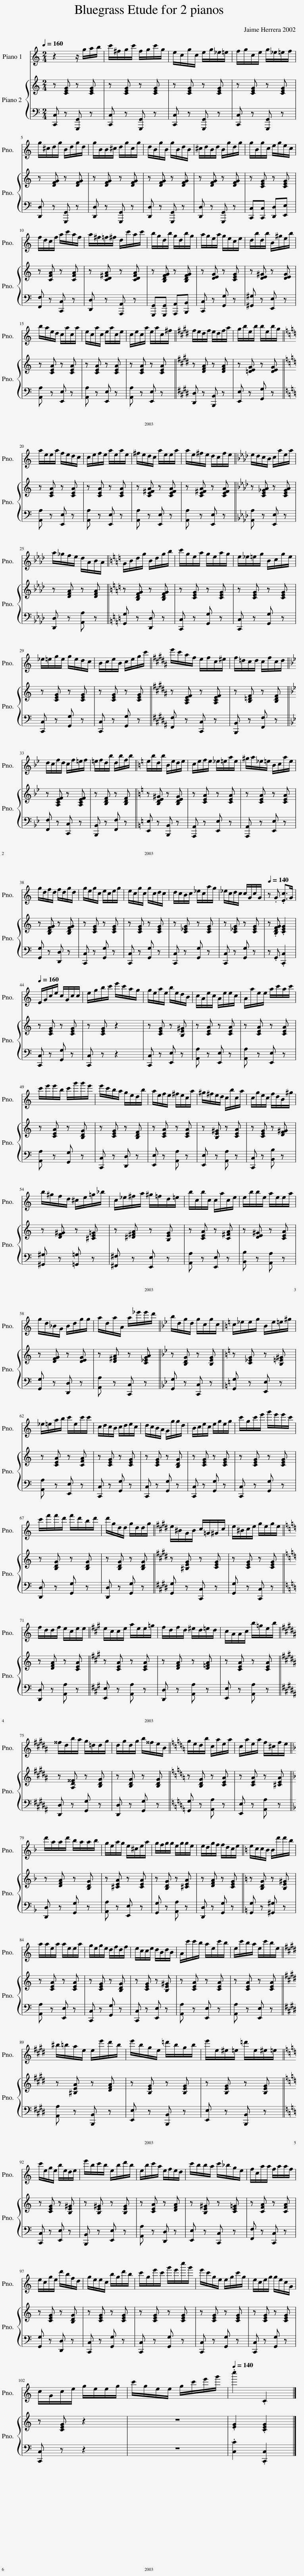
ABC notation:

X:1
%%score 1 { 2 | 3 }
L:1/8
Q:1/4=160
M:2/4
I:linebreak $
K:C
V:1 treble
V:2 treble
V:3 bass
V:1
 z2 z/ g/a/b/ | c'/^f/g/c'/ f/g/c'/g/ | e/c/g/c/ e/g/_e/=e/ | f/g/c/e/ g/_e/=e/f/ |$ g/^c/d/g/ B/d/g/d/ | %5
 g/B/B/^c/ d/g/c/g/ | d/B/g/B/ g/B/d/B/ | ^c/d/B/d/ B/g/d/g/ | g/B/g/c/ e/g/e/c/ |$ f/d/c/f/ a/c'/a/f/ | %10
 a/^f/=f/^f/ d/c'/a/c'/ | b/g/d/b/ g/d/b/g/ | a/g/e/a/ g/e/c/e/ | d/b/d/b/ B/^g/e/b/ |$ b/a/e/d/ c/a/c/a/ | %15
 e/c/a/c/ e/a/c/e/ | c/e/c/a/ e/a/c/^f/ ||[K:E] f/e/d/f/ e/d/f/a/ | g/b/e/b/ b/e/b/g/ ||$[K:C] a/e/e/a/ f/e/d/c/ | %20
 c/e/f/e/ a/e/a/e/ | ^f/e/d/c/ a/e/e/a/ | a/e/^f/e/ d/c/f/e/ ||[K:Ab] e/d/c/B/ c/a/e/a/ |$ a/_g/f/e/ d/A/B/A/ || %25
[K:C] G/B/d/g/ B/d/g/b/ | c'/g/e/a/ g/e/a/g/ | e/_e/=e/g/ B/c/g/e/ |$ _e/=e/g/e/ g/e/d/c/ | B/c/e/B/ c/e/g/c'/ || %30
[K:B] e'/c'/a/f/ e/f/c/^e/ | f/=d/c/d/ c/f/c/d/ ||$[K:Bb] d/c/f/d/ c/f/=e/f/ | =e/f/d/b/ d/b/f/b/ ||[K:C] e/b/d/b/ B/e/d/e/ | %35
 c/e/f/e/ _e/=e/a/e/ | ^g/a/_e/=e/ B/c/a/e/ |$ g/d/f/d/ f/d/g/d/ | g/e/g/c/ e/c/e/g/ | e/c/g/c/ g/c/d/c/ | %40
 d/c/B/c/ _e/c/a/g/ | _e/c/d/c/ c/G/c/G/ |[Q:1/4=140] z .G .[Ec]>G |$[Q:1/4=160] E/G/c/e/ c/G/c/c/ | e/g/b/c'/ e'/c'/a/g/ | %45
 g/e/a/e/ b/e/d/B/ | c/A/e/c/ A/e/e/c/ | A/a/e/e/ a/c'/a/c'/ |$ c'/e'/e'/b/ c'/g'/g'/e'/ | e'/c'/b/a/ g/e/d/b/ | %50
 a/e/f/e/ ^f/e/c/a/ | ^g/^f/e/d/ c/b/c/a/ | c/g/e/c/ f/d/B/^g/ |$ b/^g/f/d/ ^c/e/=g/_b/ | c/_e/^f/a/ ^g/=f/d/=e/ | %55
 b/c/b/c/ c/a/c/e/ | e/b/b/e/ a/e/e/a/ |$ g/d/_B/G/ B/d/g/g/ | a/d/a/A/ a/_e'/e'/d'/ ||[K:Bb] b/d/g/d/ g/c/g/c/ || %60
[K:C] c/_e/e/g/ B/e/=e/^g/ |$ _e/=e/a/b/ c'/e/c'/c'/ | c/d/c/B/ c/d/e/c/ | d/c/B/A/ G/g/g/d/ | B/c/e/c/ e/g/e/g/ | %65
 c'/g/c'/e'/ g'/e'/e'/c'/ |$ c'/f'/f'/d'/ f'/d'/b/d'/ | d'/g/d/d/ g/d/d/g/ ||[K:E] e/^B/G/B/ c/=G/^G/c/ | e/^B/c/e/ g/e/g/e/ ||$ %70
[K:C] f/d/d/f/ e/c/e/e/ ||[K:A] e/c/c/e/ a/e/e/=g/ | f/d/f/d/ ^e/d/=e/d/ | c/A/A/c/ b/=g/e/b/ ||$[K:B] ^^f/d/b/a/ g/=d/d/g/ | %75
 d/g/d/g/ b/^^f/e/B/ ||[K:C] g/e/d/b/ c/a/e/a/ | c/a/e/a/ f/^c/f/e/ ||$[K:F] d'/a/a/d'/ b/a/a/b/ | g/e/a/g/ e/^c/e/a/ | %80
 g/f/g/g/ e/g/g/e/ | e/d/g/f/ f/d/c/e/ ||[K:C] e/c/c/B/ B/d'/d'/b/ |$ a/a/e/a/ a/e/e/a/ | g/e/g/e/ d/f/d/f/ | %85
 e/c/c/e/ d/B/d/B/ | A/c'/c'/b/ a/e/c'/b/ | e/c'/b/a/ e/c'/b/e/ ||$[K:E] ^b/=b/a/e/ e/e'/d'/b/ | e'/b/g/e/ =d'/b/g/b/ | %90
 e'/e/^e/=e/ =d'/e/^e/=e/ ||$[K:C] c'/e/g/e/ b/e/d/e/ | e'/b/c'/b/ e/b/d'/b/ | e/b/c'/a/ e/f/e/d/ | c'/b/b/a/ c'/_b/g/e/ | %95
 f/c/a/a/ f/a/a/f/ |$ e/c/g/e/ d'/b/f/d/ | g/e/e/c/ b/g/d'/b/ | c'/g/e'/c'/ g'/e'/c''/g'/ | e'/c'/g/e/ e/g/c'/g/ | %100
 e/c/e/g/ g/e/c/G/ |$ c/G/c/e/ g/e/e/g/ | c'/g/e/e/ g/c'/e'/g'/ |[Q:1/4=140] .c''2 .C2 |] %104
V:2
 z [CEG] z [CEG] | z [CEG] z [CEG] | z [CEG] z [CEG] | z [CEG] z [CEG] |$ z [DFG] z [DFG] | %5
 z [DFG] z [DFG] | z [DFG] z [DFG] | z [DFG] z [DFG] | z [CEG] z [CEG] |$ z [CFA] z [CFA] | %10
 z [CD^FA] z [CDFA] | z [B,DFG] z [B,DFG] | z [DEG] z [CEG] | z [DE^G] z [DEG] |$ z [CEA] z [CEA] | %15
 z [CEA] z [CEA] | z [CEA] z [CEA] ||[K:E] z [DFA] z [DFA] | z [=DEG] z [DEG] ||$[K:C] z [CEA] z [CEA] | %20
 z [CEA] z [CEA] | z [CE^FA] z [CEFA] | z [CE^FA] z [CEFA] ||[K:Ab] z [CE_GA] z [CEGA] |$ z [DFA] z [DFA] || %25
[K:C] z [B,DFG] z [B,DFG] | z [CEG] z [CEG] | z [CEG] z [CEG] |$ z [CEG] z [CEG] | z [CEG] z [CEG] || %30
[K:B] z [A,CEF] z [A,CEF] | z [B,=DF] z [B,DF] ||$[K:Bb] z [A,CEF] z [A,CEF] | z [B,DF] z [B,DF] ||[K:C] z [B,DE^G] z [B,DEG] | %35
 z [CEA] z [CEA] | z [CEA] z [CEA] |$ z [B,DFG] z [B,DFG] | z [CEG] z [CEG] | z [CEG] z [CEG] | %40
 z [C_EG] z [CEG] | z [C_EG] z [CEG] | z .[B,DFG] .[CEG]2 |$ z [CEG] z [CEG] | z [CEG] z2 | %45
 z [CEG] z [B,E^G] | z [CEA] z [CEA] | z [CEA] z [CEA] |$ z [CEA] z [B,DG] | z [CEG] z [B,DF] | %50
 z [CEA] z [CEA] | z [B,E^G] z [CEA] | z [CEG] z [DF^G] |$ z [DF^G] z [^CE=G] | z [^D^FA] z [B,EG] | %55
 z [CEA] z [C^FA] | z [DE^G] z [CEA] |$ z [DFG] z [DEG] | z [D^FA] z [C_EGA] ||[K:Bb] z [B,DG] z [B,EG] || %60
[K:C] z [C_EG] z [B,=E^G] |$ z [CEA] z [CFA] | z [CEG] z [CEG] | z [CEG] z [B,DG] | z [CEG] z [CEG] | %65
 z [CEG] z [CEG] |$ z [B,DG] z [B,DG] | z [B,DG] z [B,DG] ||[K:E] z [^B,EG] z [CEG] | z [CEG] z [CEG] ||$ %70
[K:C] z [DFA] z [CEA] ||[K:A] z [CEA] z [CEA] | z [DFA] z [D=FA] | z [CEA] z [CEA] ||$[K:B] z [A,D^^F] z [B,DG] | %75
 z [B,DG] z [B,DG] ||[K:C] z [B,DG] z [CEA] | z [CEA] z [^CEA] ||$[K:F] z [DFA] z [B,DG] | z [^CEA] z [CEA] | %80
 z [B,DG] z [^CEA] | z [DFA] z [CEG] ||[K:C] z [B,DG] z [B,E^G] |$ z [CEA] z [CEA] | z [CEG] z [B,DG] | %85
 z [CEG] z [B,E^G] | z [CEA] z [CEA] | z [CEA] z [CEA] ||$[K:E] z [^B,EA] z [DFA] | z [B,EG] z [B,EG] | %90
 z [B,EG] z [B,EG] ||$[K:C] z [CEG] z [B,E^G] | z [B,E^G] z [B,EG] | z [CEA] z [DFA] | z [B,E^G] z [CE=G] | %95
 z [CFA] z [CFA] |$ z [CEG] z [B,DG] | z [CEG] z [CEG] | z [CEG] z [CEG] | z [CEG] z [CEG] | %100
 z [CEG] z [CEG] |$ z [CEG] z2 | z4 | .[EG]2 .[CEG]2 |] %104
V:3
 [C,,C,] z [G,,,G,,] z | [C,,C,] z [G,,,G,,] z | [C,,C,] z [G,,,G,,] z | [C,,C,] z [G,,,G,,] z |$ [D,,D,] z [G,,,G,,] z | %5
 [D,,D,] z [G,,,G,,] z | [D,,D,] z [G,,,G,,] z | [D,,D,] z [G,,,G,,] z | [C,,C,][C,,C,] [D,,D,][E,,E,] |$ [F,,F,] z [C,,C,] z | %10
 [D,,D,] z [A,,,A,,] z | [G,,,G,,][G,,,G,,] [A,,,A,,][B,,,B,,] | [C,,C,] z [G,,G,] z | [^G,,^G,] z [E,,E,] z |$ [A,,A,] z [E,,E,] z | %15
 [A,,A,] z [E,,E,] z | [A,,A,] z [E,,E,] z ||[K:E] [D,,D,] z [B,,,B,,] z | [E,,E,] z [G,,G,] z ||$[K:C] [A,,A,] z [E,,E,] z | %20
 [A,,A,] z [E,,E,] z | [A,,A,] z [E,,E,] z | [A,,A,] z [E,,E,] z ||[K:Ab] [A,,A,] z [E,,E,] z |$ [D,,D,] z [A,,A,] z || %25
[K:C] [G,,G,] z [D,,D,] z | [C,,C,] z [G,,G,] z | [C,,C,] z [G,,G,] z |$ [C,,C,] z [G,,G,] z | [C,,C,] z [G,,G,] z || %30
[K:B] [F,,F,] z [C,,C,] z | [B,,,B,,] z [F,,F,] z ||$[K:Bb] [F,,F,] z [C,,C,] z | [B,,,B,,] z [F,,F,] z ||[K:C] [E,,E,] z [B,,,B,,] z | %35
 [A,,,A,,] z [E,,E,] z | [A,,,A,,] z [E,,E,] z |$ [G,,G,] z [D,,D,] z | [C,,C,] z [G,,G,] z | [C,,C,] z [G,,G,] z | %40
 [C,,C,] z [G,,G,] z | [C,,C,] z [G,,G,] z | z .G,, .[C,,C,]2 |$ [C,,C,] z [G,,G,] z | [C,,C,] z z2 | %45
 [C,,C,] z [E,,E,] z | [A,,A,] z [E,,E,] z | [A,,A,] z [E,,E,] z |$ [A,,A,] z [G,,G,] z | [C,,C,] z [D,,D,] z | %50
 [E,,E,] z [A,,A,] z | [E,,E,] z [A,,A,] z | [C,,C,] z [B,,B,] z |$ [^G,,^G,] z [=G,,=G,] z | [^F,,^F,] z [E,,E,] z | %55
 [A,,A,] z [E,,E,] z | [B,,B,] z [A,,A,] z |$ [G,,G,] z [D,,D,] z | [A,,A,] z [C,,C,] z ||[K:Bb] [G,,G,] z [C,,C,] z || %60
[K:C] [G,,G,] z [E,,E,] z |$ [A,,A,] z [E,,E,] z | [C,,C,] z [G,,G,] z | [C,,C,] z [G,,G,] z | [C,,C,] z [G,,G,] z | %65
 [C,,C,] z [G,,G,] z |$ [D,,D,] z [G,,G,] z | [D,,D,] z [G,,G,] z ||[K:E] [G,,G,] z [C,,C,] z | [G,,G,] z [C,,C,] z ||$ %70
[K:C] [D,,D,] z [A,,A,] z ||[K:A] [E,,E,] z [A,,A,] z | [D,,D,] z [A,,A,] z | [E,,E,] z [A,,A,] z ||$[K:B] [D,,D,] z [G,,G,] z | %75
 [D,,D,] z [G,,G,] z ||[K:C] [G,,G,] z [A,,A,] z | [E,,E,] z [A,,A,] z ||$[K:F] [D,,D,] z [G,,G,] z | [A,,A,] z [E,,E,] z | %80
 [G,,G,] z [A,,A,] z | [D,,D,] z [G,,G,] z ||[K:C] [G,,G,] z [^G,,^G,] z |$ [A,,A,] z [E,,E,] z | [C,,C,] z [G,,G,] z | %85
 [C,,C,] z [E,,E,] z | [A,,A,] z [E,,E,] z | [A,,A,] z [E,,E,] z ||$[K:E] [A,,A,] z [B,,,B,,] z | [E,,E,] z [B,,,B,,] z | %90
 [E,,E,] z [B,,,B,,] z ||$[K:C] [C,,C,] z [E,,E,] z | [B,,,B,,] z [E,,E,] z | [A,,A,] z [D,,D,] z | [E,,E,] z [C,,C,] z | %95
 [F,,F,] z [C,,C,] z |$ [G,,G,] z [D,,D,] z | [C,,C,] z [G,,G,] z | [C,,C,] z [G,,G,] z | [C,,C,] z [G,,G,] z | %100
 [C,,C,] z [G,,G,] z |$ [C,,C,] z z2 | z4 | .[C,C]2 .[C,,C,]2 |] %104
